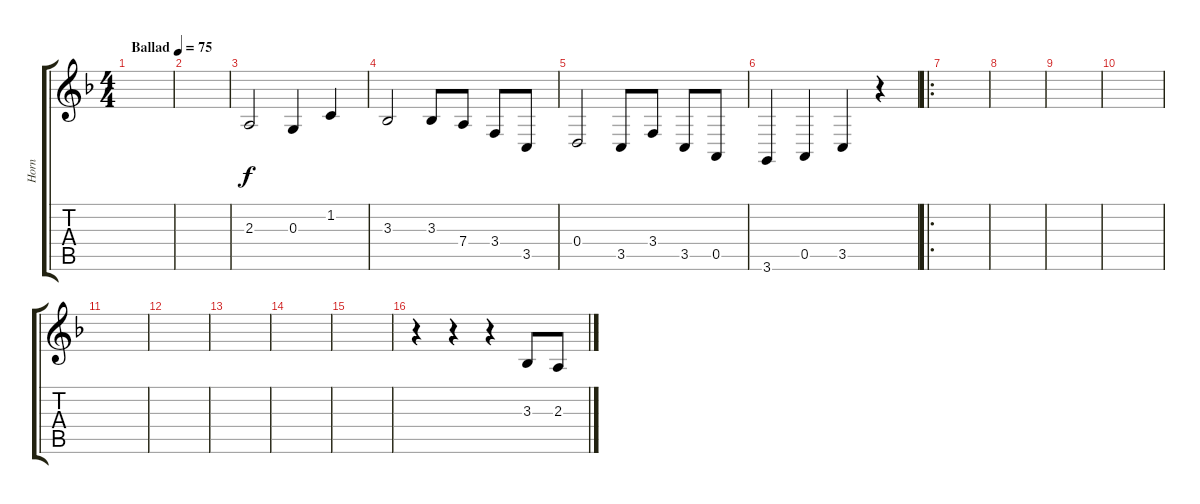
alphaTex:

\track ("Horn" "Horn") {instrument frenchhorn}
\staff {score tabs}
\tuning (E4 B3 G3 D3 A2 E2) {hide}
\ts (4 4)
\tempo (75 "Ballad")
\clef g2
\ks f
|
|
2.3.2 0.3.4 1.2.4 |
3.3.2 3.3.8 7.4.8 3.4.8 3.5.8 |
0.4.2 3.5.8 3.4.8 3.5.8 0.5.8 |
3.6.4 0.5.4 3.5.4 r.4 |
\ro
|
|
|
|
|
|
|
|
|
r.4 r.4 r.4 3.3.8 2.3.8
